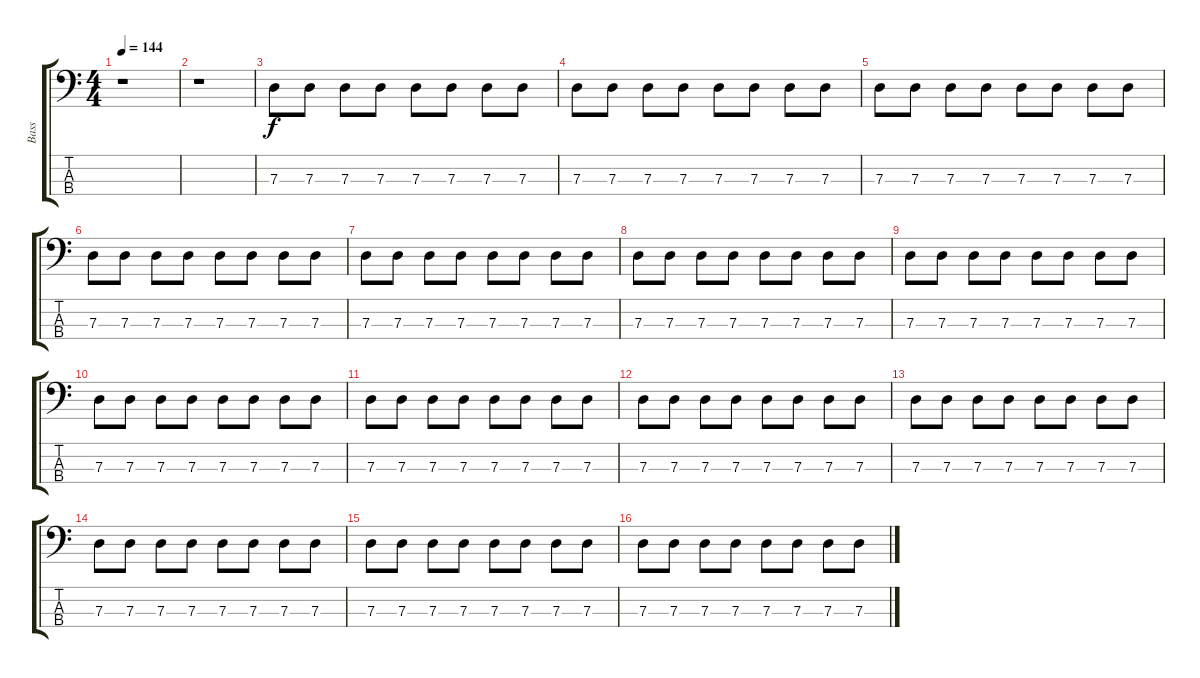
\track ("Bass" "Bass") {instrument electricbasspick}
\staff {score tabs}
\tuning (F2 C2 G1 D1) {hide}
\ts (4 4)
\tempo 144
\clef f4
\ks c
r.1{dy f instrument electricbasspick} |
r.1 |
7.3.8 7.3.8 7.3.8 7.3.8 7.3.8 7.3.8 7.3.8 7.3.8 |
7.3.8 7.3.8 7.3.8 7.3.8 7.3.8 7.3.8 7.3.8 7.3.8 |
7.3.8 7.3.8 7.3.8 7.3.8 7.3.8 7.3.8 7.3.8 7.3.8 |
7.3.8 7.3.8 7.3.8 7.3.8 7.3.8 7.3.8 7.3.8 7.3.8 |
7.3.8 7.3.8 7.3.8 7.3.8 7.3.8 7.3.8 7.3.8 7.3.8 |
7.3.8 7.3.8 7.3.8 7.3.8 7.3.8 7.3.8 7.3.8 7.3.8 |
7.3.8 7.3.8 7.3.8 7.3.8 7.3.8 7.3.8 7.3.8 7.3.8 |
7.3.8 7.3.8 7.3.8 7.3.8 7.3.8 7.3.8 7.3.8 7.3.8 |
7.3.8 7.3.8 7.3.8 7.3.8 7.3.8 7.3.8 7.3.8 7.3.8 |
7.3.8 7.3.8 7.3.8 7.3.8 7.3.8 7.3.8 7.3.8 7.3.8 |
7.3.8 7.3.8 7.3.8 7.3.8 7.3.8 7.3.8 7.3.8 7.3.8 |
7.3.8 7.3.8 7.3.8 7.3.8 7.3.8 7.3.8 7.3.8 7.3.8 |
7.3.8 7.3.8 7.3.8 7.3.8 7.3.8 7.3.8 7.3.8 7.3.8 |
7.3.8 7.3.8 7.3.8 7.3.8 7.3.8 7.3.8 7.3.8 7.3.8
